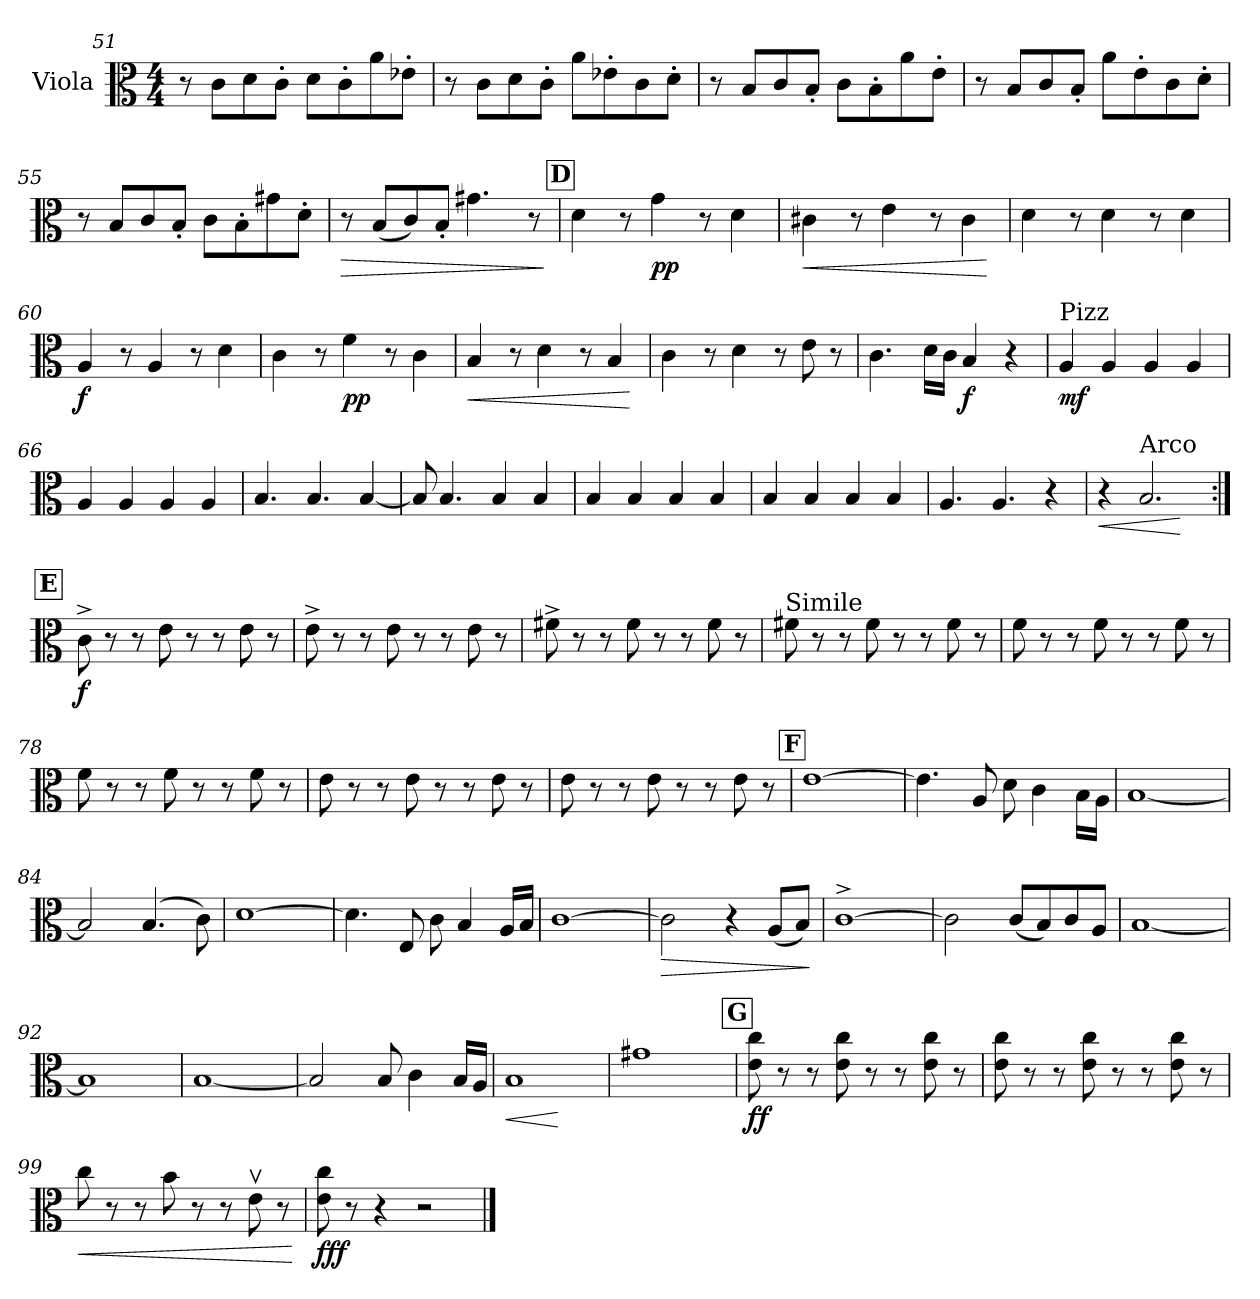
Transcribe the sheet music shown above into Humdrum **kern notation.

**kern	**dynam
*part1	*part1
*staff1	*staff1
*I"Viola	*
*I'Vla.	*
*clefC3	*
*k[]	*
*M4/4	*
=51	=51
8r	.
8c\L	.
8d\	.
8c'\J	.
8d\L	.
8c'\	.
8a\	.
8e-X'\J	.
=52	=52
8r	.
8c\L	.
8d\	.
8c'\J	.
8a\L	.
8e-X'\	.
8c\	.
8d'\J	.
=53	=53
8r	.
8B/L	.
8c/	.
8B'/J	.
8c\L	.
8B'\	.
8a\	.
8e'\J	.
!!LO:LB:g=z
=54	=54
8r	.
8B/L	.
8c/	.
8B'/J	.
8a\L	.
8e'\	.
8c\	.
8d'\J	.
=55	=55
8r	.
8B/L	.
8c/	.
8B'/J	.
8c\L	.
8B'\	.
8g#X\	.
8d'\J	.
=56	=56
!	!LO:HP:b
8r	>
(8B/L	.
8c/)	.
8B'/J	.
4.g#X\	.
8r	.
.	]
!!LO:REH:place=s1:a:B:fs=14:t=D
=57	=57
4d\	.
8r	.
!	!LO:DY:b
4g\	pp
8r	.
4d\	.
=58	=58
!	!LO:HP:b
4c#X\	<
8r	.
4e\	.
8r	.
4c#\	.
.	[
=59	=59
4d\	.
8r	.
4d\	.
8r	.
4d\	.
!!LO:LB:g=z
=60	=60
!	!LO:DY:b
4A/	f
8r	.
4A/	.
8r	.
4d\	.
=61	=61
4c\	.
8r	.
!	!LO:DY:b
4f\	pp
8r	.
4c\	.
=62	=62
!	!LO:HP:b
4B/	<
8r	.
4d\	.
8r	.
4B/	.
.	[
=63	=63
4c\	.
8r	.
4d\	.
8r	.
8e\	.
8r	.
=64	=64
4.c\	.
16d\LL	.
16c\JJ	.
!	!LO:DY:b
4B/	f
4r	.
=65	=65
!LO:TX:a:t=Pizz	!
!	!LO:DY:b
4A/	mf
4A/	.
4A/	.
4A/	.
=66	=66
4A/	.
4A/	.
4A/	.
4A/	.
=67	=67
4.B/	.
4.B/	.
[4B/	.
!!LO:PB:g=z
=68	=68
8B/]	.
4.B/	.
4B/	.
4B/	.
=69	=69
4B/	.
4B/	.
4B/	.
4B/	.
=70	=70
4B/	.
4B/	.
4B/	.
4B/	.
=71	=71
4.A/	.
4.A/	.
4r	.
=72	=72
!	!LO:HP:b
4r	<
!LO:TX:a:t=Arco	!
2.B/	.
.	[
!!LO:REH:place=s1:a:B:fs=14:t=E
=73:|!	=73:|!
!	!LO:DY:b
8c^\	f
8r	.
8r	.
8e\	.
8r	.
8r	.
8e\	.
8r	.
=74	=74
8e^\	.
8r	.
8r	.
8e\	.
8r	.
8r	.
8e\	.
8r	.
!!LO:LB:g=z
=75	=75
8f#X^\	.
8r	.
8r	.
8f#\	.
8r	.
8r	.
8f#\	.
8r	.
=76	=76
!LO:TX:a:t=Simile	!
8f#X\	.
8r	.
8r	.
8f#\	.
8r	.
8r	.
8f#\	.
8r	.
=77	=77
8f\	.
8r	.
8r	.
8f\	.
8r	.
8r	.
8f\	.
8r	.
=78	=78
8f\	.
8r	.
8r	.
8f\	.
8r	.
8r	.
8f\	.
8r	.
=79	=79
8e\	.
8r	.
8r	.
8e\	.
8r	.
8r	.
8e\	.
8r	.
!!LO:LB:g=z
=80	=80
8e\	.
8r	.
8r	.
8e\	.
8r	.
8r	.
8e\	.
8r	.
!!LO:REH:place=s1:a:B:fs=14:t=F
=81	=81
[1e	.
=82	=82
4.e\]	.
8A/	.
8d\	.
4c\	.
16B\LL	.
16A\JJ	.
=83	=83
[1B	.
=84	=84
2B/]	.
(4.B/	.
8c\)	.
=85	=85
[1d	.
=86	=86
4.d\]	.
8E/	.
8c\	.
4B/	.
16A/LL	.
16B/JJ	.
=87	=87
[1c	.
=88	=88
!	!LO:HP:b
2c\]	>
4r	.
(8A/L	.
8B/J)	.
.	]
!!LO:LB:g=z
=89	=89
[1c^	.
=90	=90
2c\]	.
(8c/L	.
8B/)	.
8c/	.
8A/J	.
=91	=91
[1B	.
=92	=92
1B]	.
=93	=93
[1B	.
=94	=94
2B/]	.
8B/	.
4c\	.
16B/LL	.
16A/JJ	.
=95	=95
!	!LO:HP:b
1B	<
.	[
=96	=96
1g#X	.
!!LO:REH:place=s1:a:B:fs=14:t=G
=97	=97
!	!LO:DY:b
8e\ 8cc\	ff
8r	.
8r	.
8e\ 8cc\	.
8r	.
8r	.
8e\ 8cc\	.
8r	.
=98	=98
8e\ 8cc\	.
8r	.
8r	.
8e\ 8cc\	.
8r	.
8r	.
8e\ 8cc\	.
8r	.
!!LO:LB:g=z
=99	=99
!	!LO:HP:b
8cc\	<
8r	.
8r	.
8b\	.
8r	.
8r	.
8ev\	.
8r	.
.	[
=100	=100
!	!LO:DY:b
8e\ 8cc\	fff
8r	.
4r	.
2r	.
==	==
*-	*-
